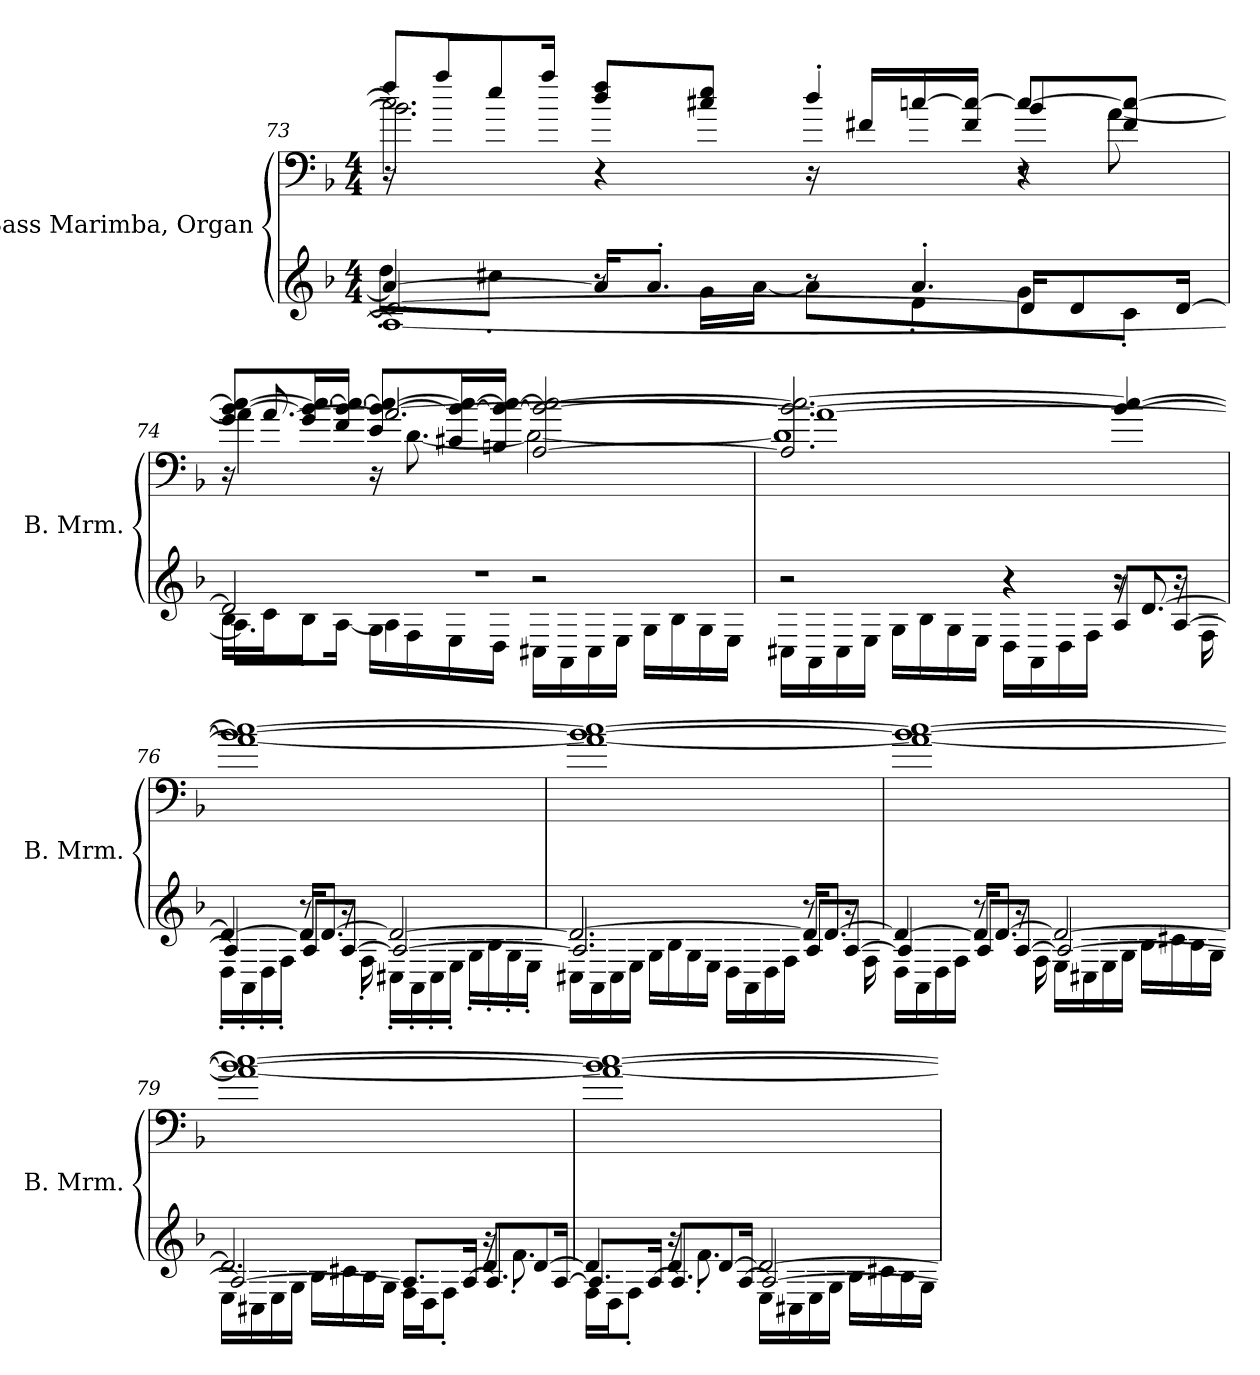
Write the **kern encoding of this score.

**kern	**kern
*part1	*part1
*staff2	*staff1
*I"Bass Marimba, Organ	*
*I'B. Mrm.	*
!!LO:LB:g=z
*clefG2	*clefF4
*k[b-]	*k[b-]
*M4/4	*M4/4
=73	=73
*^	*^
*	*^	*	*^
*	*	*^	*	*	*^
4a/_	8dd'\L	2.d/_	1A_	16r	2.cc\]	8ff/L	2.b-\]
.	.	.	.	8aa'/L	.	.	.
.	8cc#X'\J	.	.	.	.	8ee/J	.
.	.	.	.	16aa/Jk	.	.	.
16a/KL]	8r	.	.	8dd/ 8ff/L	.	4r	.
8.a'/J	.	.	.	.	.	.	.
.	16g\LL	.	.	8cc#X/ 8ee/J	.	.	.
.	[16a\JJ	.	.	.	.	.	.
8r	8a\L]	.	.	16r	.	4dd'/	.
.	.	.	.	16f#X/LL	.	.	.
4.a'/	8e'\	.	.	[16ccn/	.	.	.
.	.	.	.	16f#/ 16cc/_JJ	.	.	.
.	8g\	16d/KL]	.	8cc/L_	8r	4b-/	4r
.	.	8d/	.	.	.	.	.
.	8c'\J	.	.	8f#/ 8cc/_J	[8a\	.	.
.	.	[16d/Jk	.	.	.	.	.
*	*	*	*	*	*	*v	*v
!!LO:PB:g=z
=74	=74	=74	=74	=74	=74	=74
1r	16B-\LL	2d/]	8.A\L]	8g/ [8b-/ 8cc/_L	4a\]	16r
.	16c\J	.	.	.	.	[8.a/
.	8B-'\J	.	.	16g/ 16b-/_ 16cc/_L	.	.
.	.	.	[16A\Jk	16f/ 16b-/_ 16cc/_JJ	.	.
.	16G\LL	.	4A\]	8e/ 8b-/_ 8cc/_L	16r	2.a/_
.	16F\	.	.	.	[8.d\	.
.	16E\	.	.	16c#X/ 16b-/_ 16cc/_L	.	.
.	16D\JJ	.	.	16Bn/ 16b-/_ 16cc/_JJ	.	.
.	16C#X\LL	2r	2r	[2A/ 2b-/_ 2cc/_	2d\_	.
.	16AA\	.	.	.	.	.
.	16C#\	.	.	.	.	.
.	16E\JJ	.	.	.	.	.
.	16G\LL	.	.	.	.	.
.	16B-\	.	.	.	.	.
.	16G\	.	.	.	.	.
.	16E\JJ	.	.	.	.	.
*	*	*v	*v	*	*	*
!!LO:LB:g=z	!!	!!
=75	=75	=75	=75	=75	=75
2r	16C#X\LL	2r	2.A/] 2.b-/_ 2.cc/_	1d]	1a_
.	16AA\	.	.	.	.
.	16C#\	.	.	.	.
.	16E\JJ	.	.	.	.
.	16G\LL	.	.	.	.
.	16B-\	.	.	.	.
.	16G\	.	.	.	.
.	16E\JJ	.	.	.	.
4r	16D\LL	4r	.	.	.
.	16AA\	.	.	.	.
.	16D\	.	.	.	.
.	16F\JJ	.	.	.	.
16r	8r	8A/L	4b-/_ 4cc/_	.	.
[8.d/	.	.	.	.	.
.	16r	[8A/J	.	.	.
.	16F\	.	.	.	.
*	*	*	*	*v	*v
=76	=76	=76	=76	=76
4d/_	16D'\LL	4A/]	1b-_ 1cc_	1a_
.	16AA'\	.	.	.
.	16D'\	.	.	.
.	16F'\JJ	.	.	.
16d/KL]	8r	8A/L	.	.
[8.d/J	.	.	.	.
.	16r	[8A/J	.	.
.	16F'\	.	.	.
2d/_	16C#X'\LL	2A/_	.	.
.	16AA'\	.	.	.
.	16C#'\	.	.	.
.	16E'\JJ	.	.	.
.	16G'\LL	.	.	.
.	16B-'\	.	.	.
.	16G'\	.	.	.
.	16E'\JJ	.	.	.
!!LO:LB:g=z	!!
=77	=77	=77	=77	=77
2.d/_	16C#X\LL	2.A/]	1b-_ 1cc_	1a_
.	16AA\	.	.	.
.	16C#\	.	.	.
.	16E\JJ	.	.	.
.	16G\LL	.	.	.
.	16B-\	.	.	.
.	16G\	.	.	.
.	16E\JJ	.	.	.
.	16D\LL	.	.	.
.	16AA\	.	.	.
.	16D\	.	.	.
.	16F\JJ	.	.	.
16d/KL]	8r	8A/L	.	.
[8.d/J	.	.	.	.
.	16r	[8A/J	.	.
.	16F\	.	.	.
=78	=78	=78	=78	=78
4d/_	16D\LL	4A/]	1b-_ 1cc_	1a_
.	16AA\	.	.	.
.	16D\	.	.	.
.	16F\JJ	.	.	.
16d/KL]	8r	8A/L	.	.
[8.d/J	.	.	.	.
.	16r	[8A/J	.	.
.	16F\	.	.	.
2d/_	16E\LL	2A/_	.	.
.	16C#X\	.	.	.
.	16E\	.	.	.
.	16G\JJ	.	.	.
.	16B-\LL	.	.	.
.	16c#X\	.	.	.
.	16B-\	.	.	.
.	16G\JJ	.	.	.
!!LO:LB:g=z	!!
=79	=79	=79	=79	=79
2.d/]	16E\LL	2A/_	1b-_ 1cc_	1a_
.	16C#X\	.	.	.
.	16E\	.	.	.
.	16G\JJ	.	.	.
.	16B-\LL	.	.	.
.	16c#X\	.	.	.
.	16B-\	.	.	.
.	16G\JJ	.	.	.
.	16F\LL	8.A/L]	.	.
.	16D\J	.	.	.
.	8F'\J	.	.	.
.	.	[16A/Jk	.	.
8d/L	16r	8.A/L]	.	.
.	8.f'\	.	.	.
[8d/J	.	.	.	.
.	.	[16A/Jk	.	.
!!LO:LB:g=z	!!
=80	=80	=80	=80	=80
4d/]	16F\LL	8.A/L]	1b-_ 1cc_	1a_
.	16D\J	.	.	.
.	8F'\J	.	.	.
.	.	[16A/Jk	.	.
8d/L	16r	8.A/L]	.	.
.	8.f'\	.	.	.
[8d/J	.	.	.	.
.	.	[16A/Jk	.	.
2d/_	16E\LL	2A/_	.	.
.	16C#X\	.	.	.
.	16E\	.	.	.
.	16G\JJ	.	.	.
.	16B-\LL	.	.	.
.	16c#X\	.	.	.
.	16B-\	.	.	.
.	16G\JJ	.	.	.
*v	*v	*v	*	*
*	*v	*v
=	=
*-	*-
